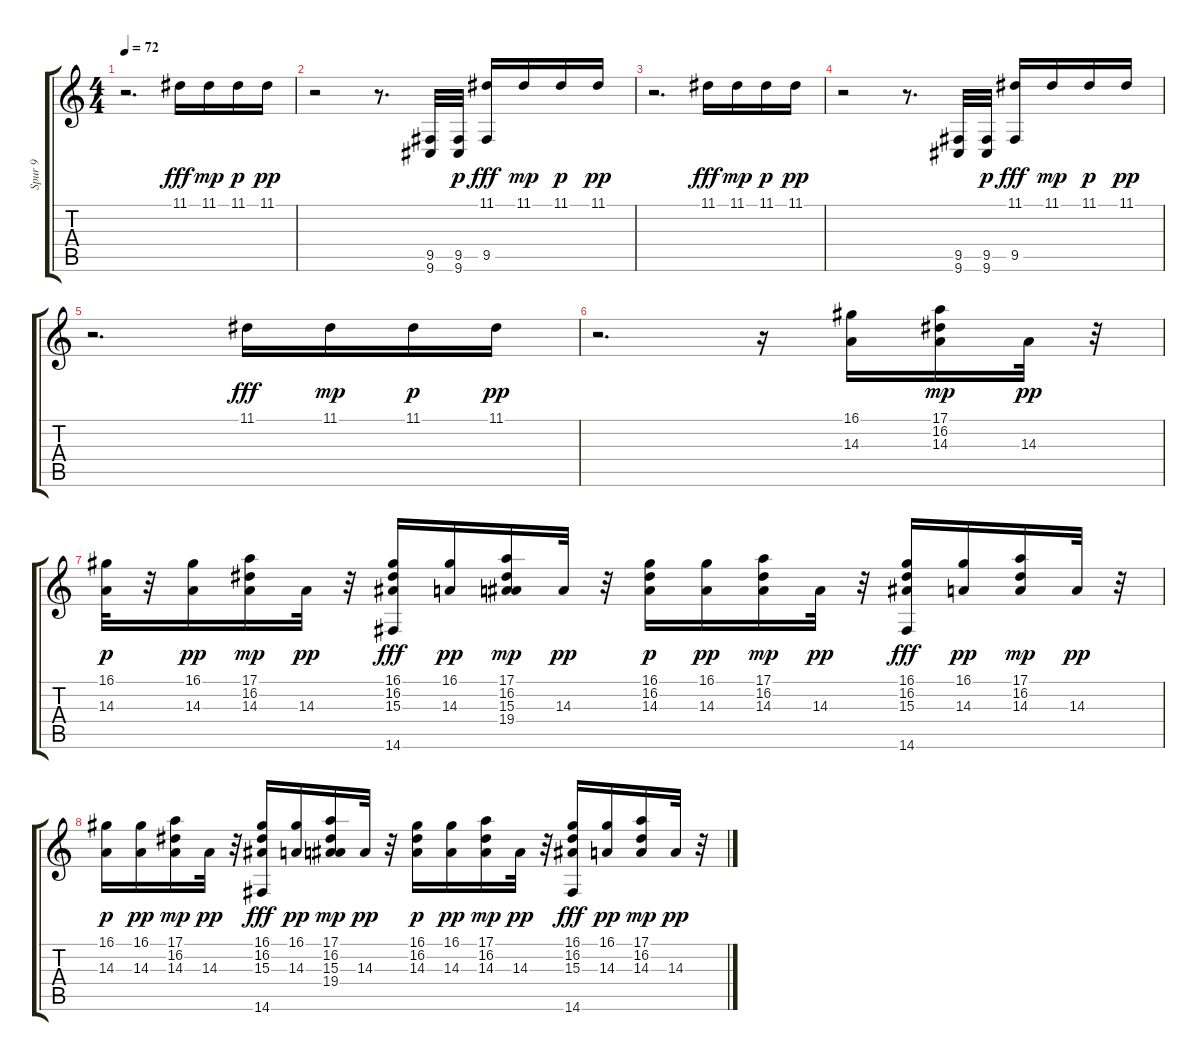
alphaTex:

\track ("Spur 9" "Spur 9") {instrument acousticgrandpiano}
\staff {score tabs}
\tuning (E4 B3 G3 D3 A2 E2) {hide}
\ts (4 4)
\tempo 72
\clef g2
\ks c
r.2{d dy pp} 11.1.16{dy fff} 11.1.16{dy mp} 11.1.16{dy p} 11.1.16{dy pp} |
r.2 r.8{d} (9.5 9.6).32 (9.5 9.6).32{dy p} (11.1 9.5).16{dy fff} 11.1.16{dy mp} 11.1.16{dy p} 11.1.16{dy pp} |
r.2{d} 11.1.16{dy fff} 11.1.16{dy mp} 11.1.16{dy p} 11.1.16{dy pp} |
r.2 r.8{d} (9.5 9.6).32 (9.5 9.6).32{dy p} (11.1 9.5).16{dy fff} 11.1.16{dy mp} 11.1.16{dy p} 11.1.16{dy pp} |
r.2{d} 11.1.16{dy fff} 11.1.16{dy mp} 11.1.16{dy p} 11.1.16{dy pp} |
r.2{d} r.16 (16.1 14.3).16 (17.1 16.2 14.3).16{dy mp} 14.3.32{dy pp} r.32 |
(16.1 14.3).32{dy p} r.32 (16.1 14.3).16{dy pp} (17.1 16.2 14.3).16{dy mp} 14.3.32{dy pp} r.32 (16.1 16.2 15.3 14.6).16{dy fff} (16.1 14.3).16{dy pp} (17.1 16.2 15.3 19.4).16{dy mp} 14.3.32{dy pp} r.32 (16.1 16.2 14.3).16{dy p} (16.1 14.3).16{dy pp} (17.1 16.2 14.3).16{dy mp} 14.3.32{dy pp} r.32 (16.1 16.2 15.3 14.6).16{dy fff} (16.1 14.3).16{dy pp} (17.1 16.2 14.3).16{dy mp} 14.3.32{dy pp} r.32 |
(16.1 14.3).16{dy p} (16.1 14.3).16{dy pp} (17.1 16.2 14.3).16{dy mp} 14.3.32{dy pp} r.32 (16.1 16.2 15.3 14.6).16{dy fff} (16.1 14.3).16{dy pp} (17.1 16.2 15.3 19.4).16{dy mp} 14.3.32{dy pp} r.32 (16.1 16.2 14.3).16{dy p} (16.1 14.3).16{dy pp} (17.1 16.2 14.3).16{dy mp} 14.3.32{dy pp} r.32 (16.1 16.2 15.3 14.6).16{dy fff} (16.1 14.3).16{dy pp} (17.1 16.2 14.3).16{dy mp} 14.3.32{dy pp} r.32
